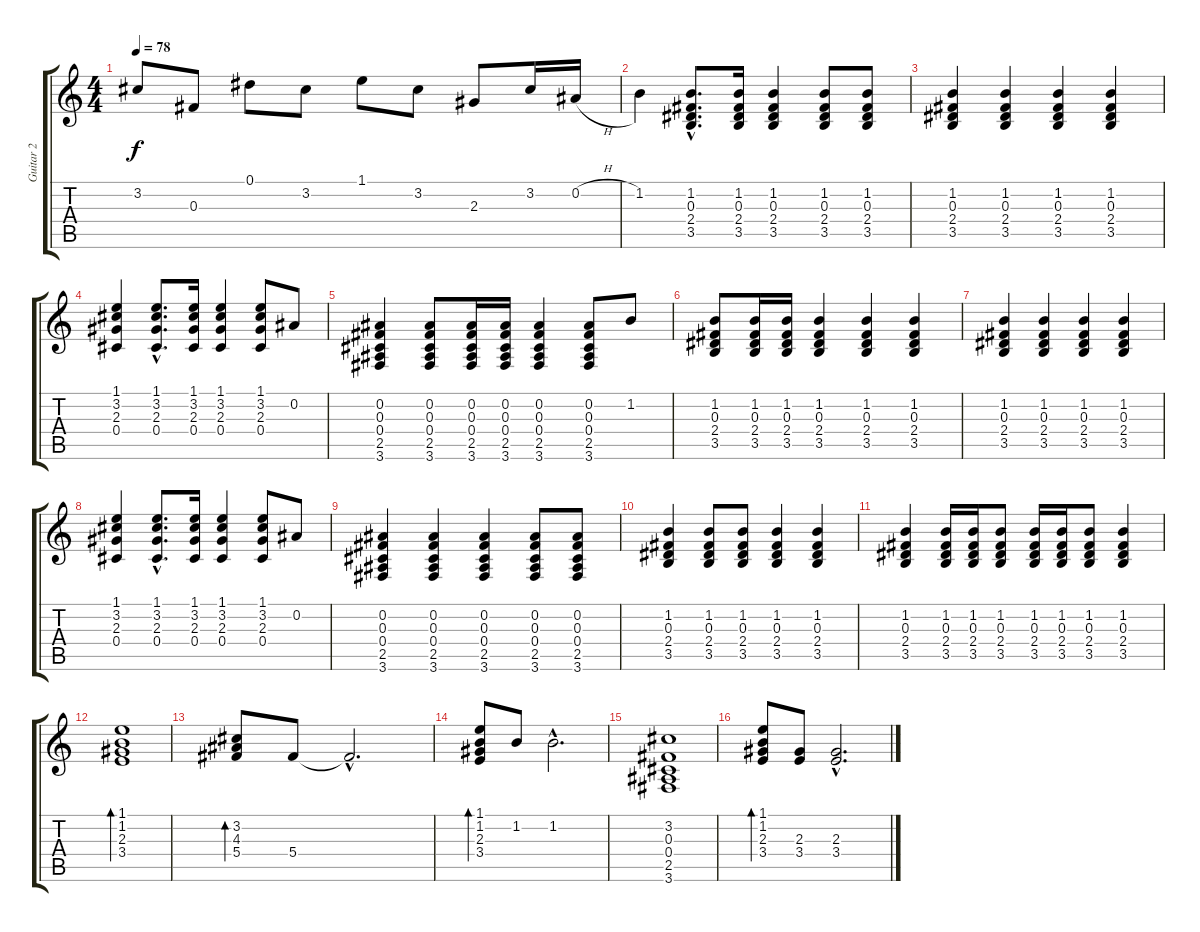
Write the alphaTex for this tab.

\track ("Guitar 2" "Guitar 2") {instrument electricguitarclean}
\staff {score tabs}
\tuning (Eb4 Bb3 Gb3 Db3 Ab2 Eb2) {hide}
\ts (4 4)
\tempo 78
\clef g2
\ks c
3.2.8{dy f} 0.3.8 0.1.8 3.2.8 1.1.8 3.2.8 2.3.8 3.2.16 0.2{h}.16 |
1.2.4 (1.2{hac} 0.3{hac} 2.4{hac} 3.5{hac}).8{d} (1.2 0.3 2.4 3.5).16 (1.2 0.3 2.4 3.5).4 (1.2 0.3 2.4 3.5).8 (1.2 0.3 2.4 3.5).8 |
(1.2 0.3 2.4 3.5).4 (1.2 0.3 2.4 3.5).4 (1.2 0.3 2.4 3.5).4 (1.2 0.3 2.4 3.5).4 |
(1.1 3.2 2.3 0.4).4 (1.1{hac} 3.2{hac} 2.3{hac} 0.4{hac}).8{d} (1.1 3.2 2.3 0.4).16 (1.1 3.2 2.3 0.4).4 (1.1 3.2 2.3 0.4).8 0.2.8 |
(0.2 0.3 0.4 2.5 3.6).4 (0.2 0.3 0.4 2.5 3.6).8 (0.2 0.3 0.4 2.5 3.6).16 (0.2 0.3 0.4 2.5 3.6).16 (0.2 0.3 0.4 2.5 3.6).4 (0.2 0.3 0.4 2.5 3.6).8 1.2.8 |
(1.2 0.3 2.4 3.5).8 (1.2 0.3 2.4 3.5).16 (1.2 0.3 2.4 3.5).16 (1.2 0.3 2.4 3.5).4 (1.2 0.3 2.4 3.5).4 (1.2 0.3 2.4 3.5).4 |
(1.2 0.3 2.4 3.5).4 (1.2 0.3 2.4 3.5).4 (1.2 0.3 2.4 3.5).4 (1.2 0.3 2.4 3.5).4 |
(1.1 3.2 2.3 0.4).4 (1.1{hac} 3.2{hac} 2.3{hac} 0.4{hac}).8{d} (1.1 3.2 2.3 0.4).16 (1.1 3.2 2.3 0.4).4 (1.1 3.2 2.3 0.4).8 0.2.8 |
(0.2 0.3 0.4 2.5 3.6).4 (0.2 0.3 0.4 2.5 3.6).4 (0.2 0.3 0.4 2.5 3.6).4 (0.2 0.3 0.4 2.5 3.6).8 (0.2 0.3 0.4 2.5 3.6).8 |
(1.2 0.3 2.4 3.5).4 (1.2 0.3 2.4 3.5).8 (1.2 0.3 2.4 3.5).8 (1.2 0.3 2.4 3.5).4 (1.2 0.3 2.4 3.5).4 |
(1.2 0.3 2.4 3.5).4 (1.2 0.3 2.4 3.5).16 (1.2 0.3 2.4 3.5).16 (1.2 0.3 2.4 3.5).8 (1.2 0.3 2.4 3.5).16 (1.2 0.3 2.4 3.5).16 (1.2 0.3 2.4 3.5).8 (1.2 0.3 2.4 3.5).4 |
(1.1 1.2 2.3 3.4).1{bd 60} |
(3.2 4.3 5.4).8{bd 60} 5.4.8 5.4{hac t}.2{d} |
(1.1 1.2 2.3 3.4).8{bd 60} 1.2.8 1.2{hac}.2{d} |
(3.2 0.3 0.4 2.5 3.6).1 |
(1.1 1.2 2.3 3.4).8{bd 60} (2.3 3.4).8 (2.3{hac} 3.4{hac}).2{d}
